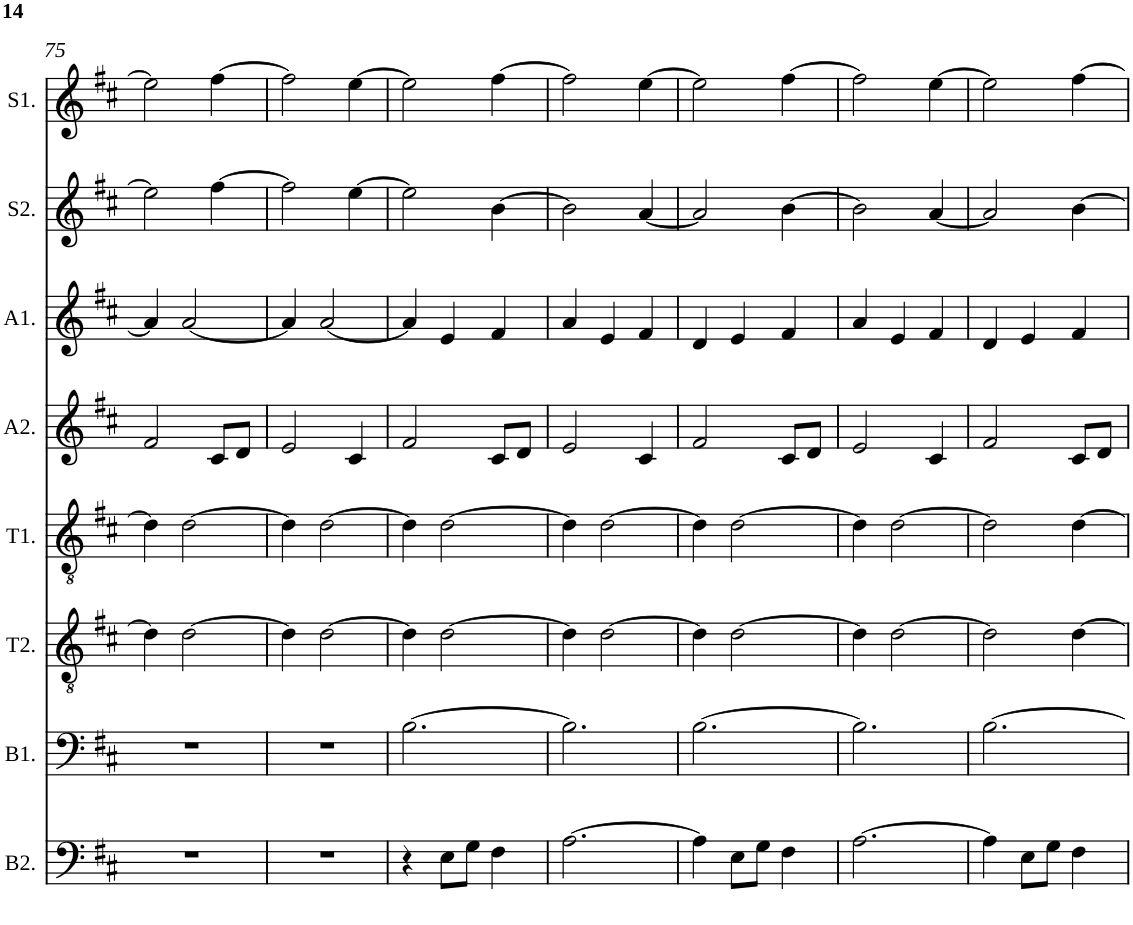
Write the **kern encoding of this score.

**kern	**kern	**kern	**kern	**kern	**kern	**kern	**kern
*part8	*part7	*part6	*part5	*part4	*part3	*part2	*part1
*staff8	*staff7	*staff6	*staff5	*staff4	*staff3	*staff2	*staff1
*I"Bass 2	*I"Bass 1	*I"Tenor 2	*I"Tenor 1	*I"Alto 2	*I"Alto 1	*I"Soprano 2	*I"Soprano 1
*I'B2.	*I'B1.	*I'T2.	*I'T1.	*I'A2.	*I'A1.	*I'S2.	*I'S1.
!!LO:PB:g=z
*clefF4	*clefF4	*clefGv2	*clefGv2	*clefG2	*clefG2	*clefG2	*clefG2
*k[f#c#]	*k[f#c#]	*k[f#c#]	*k[f#c#]	*k[f#c#]	*k[f#c#]	*k[f#c#]	*k[f#c#]
*b:	*b:	*b:	*b:	*b:	*b:	*b:	*b:
*M3/4	*M3/4	*M3/4	*M3/4	*M3/4	*M3/4	*M3/4	*M3/4
=75	=75	=75	=75	=75	=75	=75	=75
2.r	2.r	4d\]	4d\]	2f#/	4a/]	2ee\]	2ee\]
.	.	[2d\	[2d\	.	[2a/	.	.
.	.	.	.	8c#/L	.	[4ff#\	[4ff#\
.	.	.	.	8d/J	.	.	.
=76	=76	=76	=76	=76	=76	=76	=76
2.r	2.r	4d\]	4d\]	2e/	4a/]	2ff#\]	2ff#\]
.	.	[2d\	[2d\	.	[2a/	.	.
.	.	.	.	4c#/	.	[4ee\	[4ee\
=77	=77	=77	=77	=77	=77	=77	=77
4r	[2.B\	4d\]	4d\]	2f#/	4a/]	2ee\]	2ee\]
8E\L	.	[2d\	[2d\	.	4e/	.	.
8G\J	.	.	.	.	.	.	.
4F#\	.	.	.	8c#/L	4f#/	[4b\	[4ff#\
.	.	.	.	8d/J	.	.	.
=78	=78	=78	=78	=78	=78	=78	=78
[2.A\	2.B\]	4d\]	4d\]	2e/	4a/	2b\]	2ff#\]
.	.	[2d\	[2d\	.	4e/	.	.
.	.	.	.	4c#/	4f#/	[4a/	[4ee\
=79	=79	=79	=79	=79	=79	=79	=79
4A\]	[2.B\	4d\]	4d\]	2f#/	4d/	2a/]	2ee\]
8E\L	.	[2d\	[2d\	.	4e/	.	.
8G\J	.	.	.	.	.	.	.
4F#\	.	.	.	8c#/L	4f#/	[4b\	[4ff#\
.	.	.	.	8d/J	.	.	.
=80	=80	=80	=80	=80	=80	=80	=80
[2.A\	2.B\]	4d\]	4d\]	2e/	4a/	2b\]	2ff#\]
.	.	[2d\	[2d\	.	4e/	.	.
.	.	.	.	4c#/	4f#/	[4a/	[4ee\
=81	=81	=81	=81	=81	=81	=81	=81
4A\]	[2.B\	2d\]	2d\]	2f#/	4d/	2a/]	2ee\]
8E\L	.	.	.	.	4e/	.	.
8G\J	.	.	.	.	.	.	.
4F#\	.	[4d\	[4d\	8c#/L	4f#/	[4b\	[4ff#\
.	.	.	.	8d/J	.	.	.
=	=	=	=	=	=	=	=
*-	*-	*-	*-	*-	*-	*-	*-
